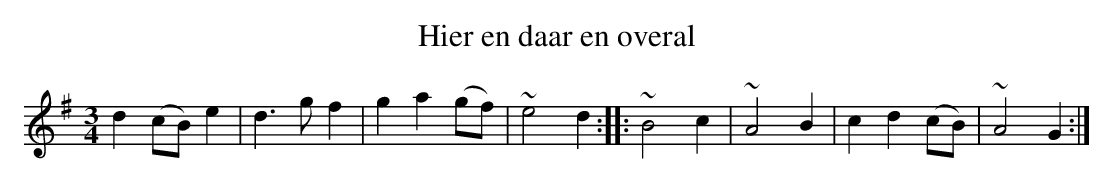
X:1
T:Hier en daar en overal
M:3/4
K:Gmaj
d2(cB)e2|d3gf2|g2a2(gf)|~e4d2:||:~B4c2|~A4B2|c2d2(cB)|~A4G2:|
